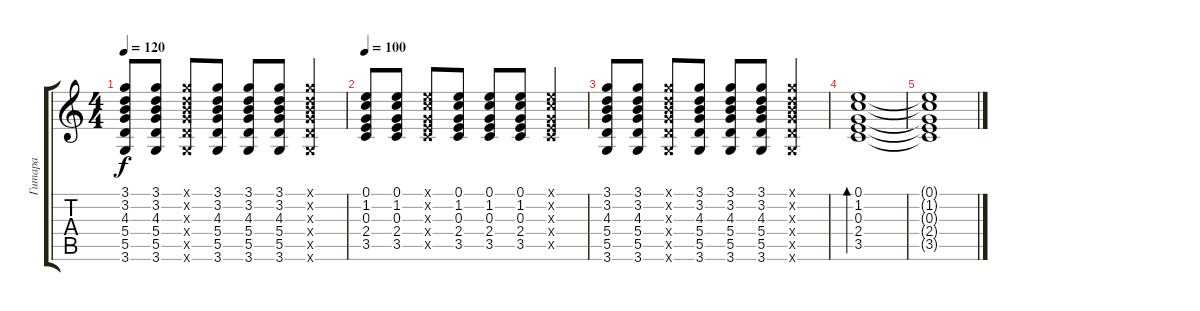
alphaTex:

\track ("Гитара" "Гитара") {instrument acousticguitarsteel}
\staff {score tabs}
\tuning (E4 B3 G3 D3 A2 E2) {hide}
\ts (4 4)
\tempo 120
\clef g2
\ks c
(3.1 3.2 4.3 5.4 5.5 3.6).8{dy f} (3.1 3.2 4.3 5.4 5.5 3.6).8 (3.1{x} 3.2{x} 4.3{x} 5.4{x} 5.5{x} 3.6{x}).8 (3.1 3.2 4.3 5.4 5.5 3.6).8 (3.1 3.2 4.3 5.4 5.5 3.6).8 (3.1 3.2 4.3 5.4 5.5 3.6).8 (3.1{x} 3.2{x} 4.3{x} 5.4{x} 5.5{x} 3.6{x}).4 |
\tempo 100
(0.1 1.2 0.3 2.4 3.5).8 (0.1 1.2 0.3 2.4 3.5).8 (0.1{x} 1.2{x} 0.3{x} 2.4{x} 3.5{x}).8 (0.1 1.2 0.3 2.4 3.5).8 (0.1 1.2 0.3 2.4 3.5).8 (0.1 1.2 0.3 2.4 3.5).8 (0.1{x} 1.2{x} 0.3{x} 2.4{x} 3.5{x}).4 |
(3.1 3.2 4.3 5.4 5.5 3.6).8 (3.1 3.2 4.3 5.4 5.5 3.6).8 (3.1{x} 3.2{x} 4.3{x} 5.4{x} 5.5{x} 3.6{x}).8 (3.1 3.2 4.3 5.4 5.5 3.6).8 (3.1 3.2 4.3 5.4 5.5 3.6).8 (3.1 3.2 4.3 5.4 5.5 3.6).8 (3.1{x} 3.2{x} 4.3{x} 5.4{x} 5.5{x} 3.6{x}).4 |
(0.1 1.2 0.3 2.4 3.5).1{bd 240} |
(0.1{t} 1.2{t} 0.3{t} 2.4{t} 3.5{t}).1
